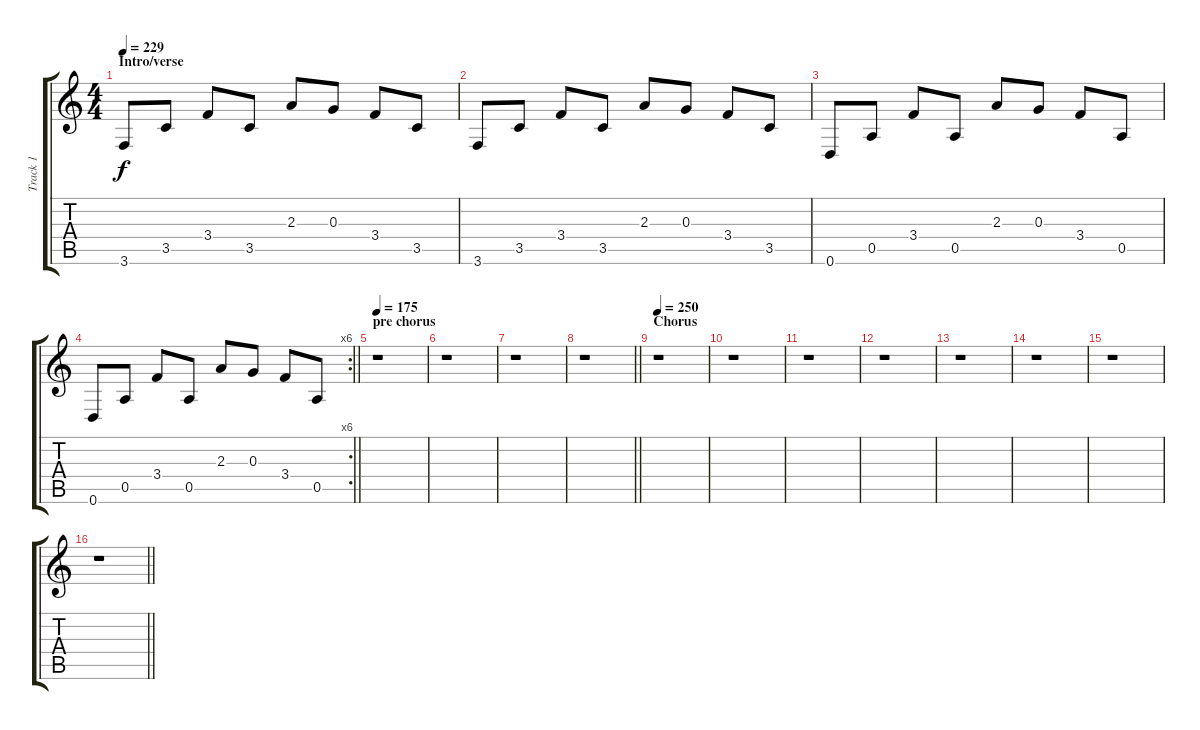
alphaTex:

\track ("Track 1" "Track 1") {instrument acousticguitarsteel}
\staff {score tabs}
\tuning (E4 B3 G3 D3 A2 D2) {hide}
\ts (4 4)
\section ("" "Intro/verse")
\tempo 229
\clef g2
\ks c
3.6.8{dy f instrument acousticguitarsteel} 3.5.8 3.4.8 3.5.8 2.3.8 0.3.8 3.4.8 3.5.8 |
3.6.8 3.5.8 3.4.8 3.5.8 2.3.8 0.3.8 3.4.8 3.5.8 |
0.6.8 0.5.8 3.4.8 0.5.8 2.3.8 0.3.8 3.4.8 0.5.8 |
\rc 6
\barLineRight lightlight
0.6.8 0.5.8 3.4.8 0.5.8 2.3.8 0.3.8 3.4.8 0.5.8 |
\section ("" "pre chorus")
\tempo 175
r.1 |
r.1 |
r.1 |
\barLineRight lightlight
r.1 |
\section ("" "Chorus")
\tempo 250
r.1 |
r.1 |
r.1 |
r.1 |
r.1 |
r.1 |
r.1 |
\barLineRight lightlight
r.1
